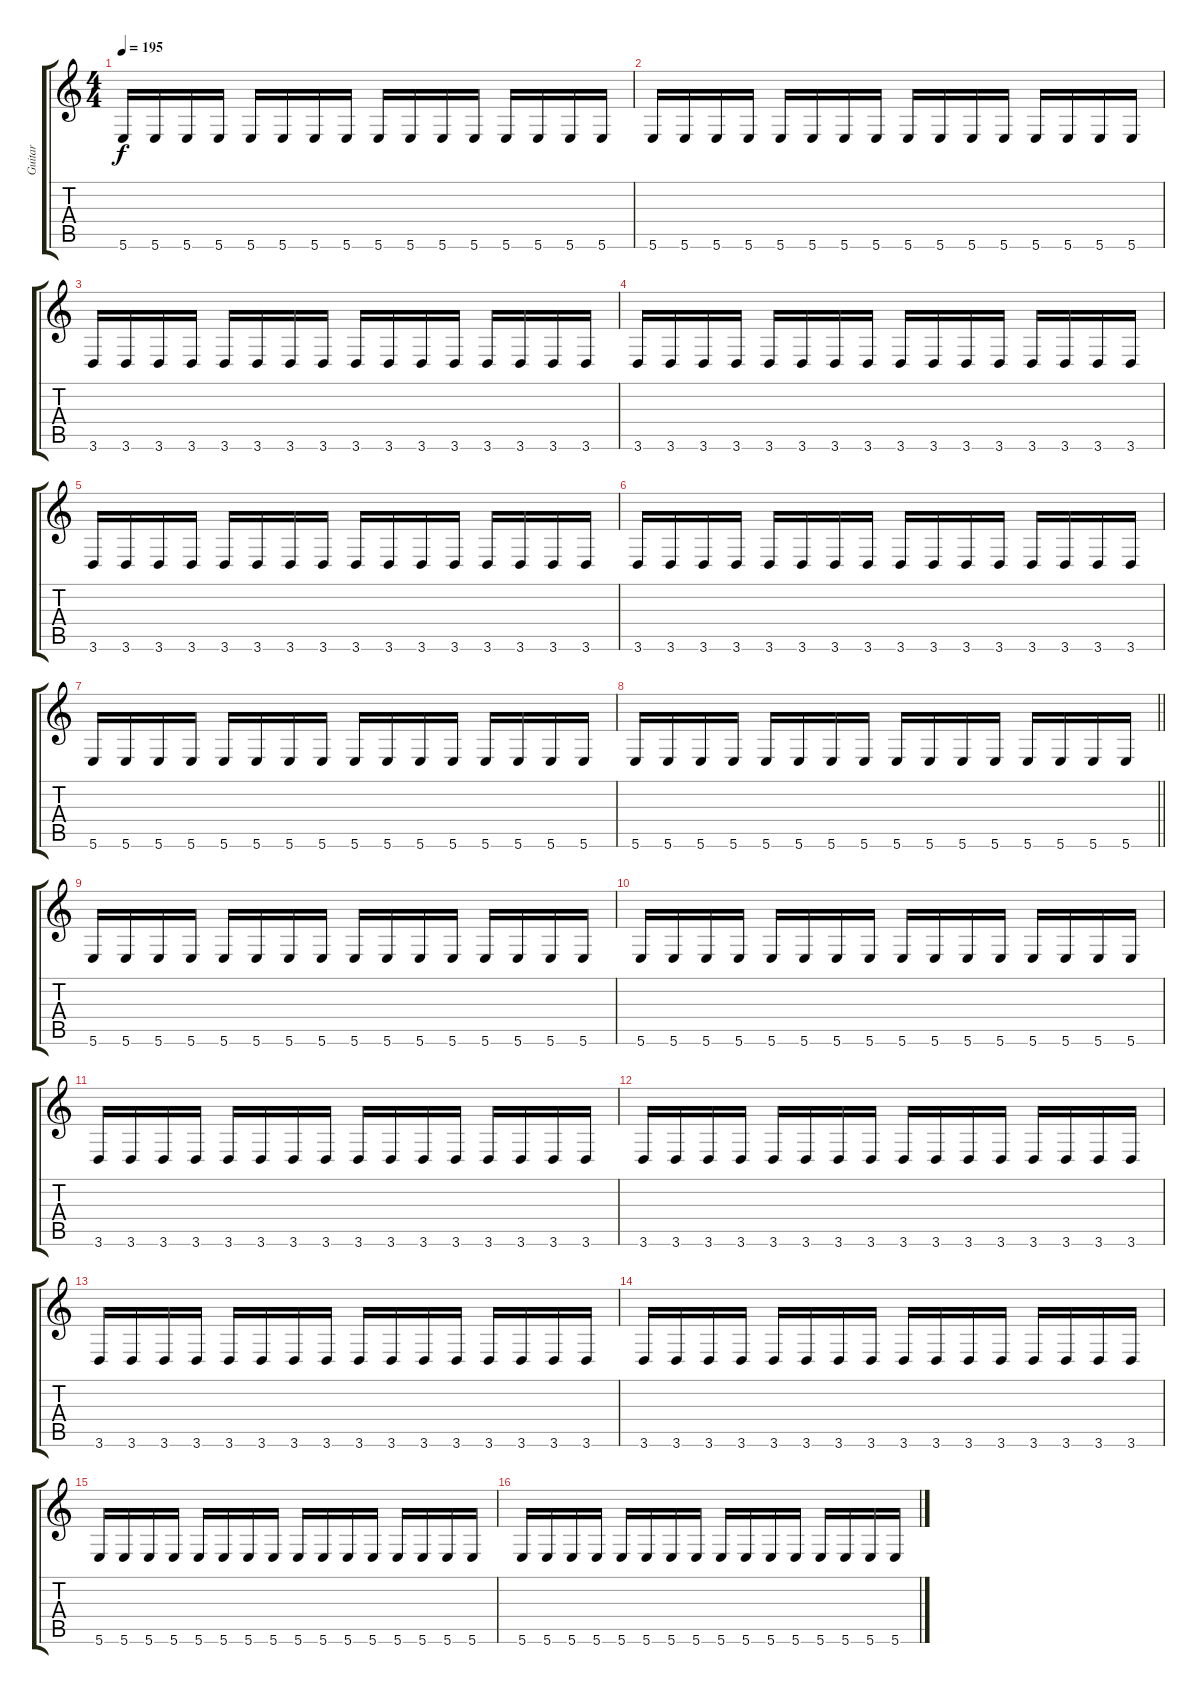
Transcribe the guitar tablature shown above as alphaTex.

\track ("Guitar" "Guitar") {instrument distortionguitar}
\staff {score tabs}
\tuning (B3 Gb3 D3 A2 E2 B1) {hide}
\ts (4 4)
\tempo 195
\clef g2
\ks c
5.6.16{dy f} 5.6.16 5.6.16 5.6.16 5.6.16 5.6.16 5.6.16 5.6.16 5.6.16 5.6.16 5.6.16 5.6.16 5.6.16 5.6.16 5.6.16 5.6.16 |
5.6.16 5.6.16 5.6.16 5.6.16 5.6.16 5.6.16 5.6.16 5.6.16 5.6.16 5.6.16 5.6.16 5.6.16 5.6.16 5.6.16 5.6.16 5.6.16 |
3.6.16 3.6.16 3.6.16 3.6.16 3.6.16 3.6.16 3.6.16 3.6.16 3.6.16 3.6.16 3.6.16 3.6.16 3.6.16 3.6.16 3.6.16 3.6.16 |
3.6.16 3.6.16 3.6.16 3.6.16 3.6.16 3.6.16 3.6.16 3.6.16 3.6.16 3.6.16 3.6.16 3.6.16 3.6.16 3.6.16 3.6.16 3.6.16 |
3.6.16 3.6.16 3.6.16 3.6.16 3.6.16 3.6.16 3.6.16 3.6.16 3.6.16 3.6.16 3.6.16 3.6.16 3.6.16 3.6.16 3.6.16 3.6.16 |
3.6.16 3.6.16 3.6.16 3.6.16 3.6.16 3.6.16 3.6.16 3.6.16 3.6.16 3.6.16 3.6.16 3.6.16 3.6.16 3.6.16 3.6.16 3.6.16 |
5.6.16 5.6.16 5.6.16 5.6.16 5.6.16 5.6.16 5.6.16 5.6.16 5.6.16 5.6.16 5.6.16 5.6.16 5.6.16 5.6.16 5.6.16 5.6.16 |
\barLineRight lightlight
5.6.16 5.6.16 5.6.16 5.6.16 5.6.16 5.6.16 5.6.16 5.6.16 5.6.16 5.6.16 5.6.16 5.6.16 5.6.16 5.6.16 5.6.16 5.6.16 |
5.6.16 5.6.16 5.6.16 5.6.16 5.6.16 5.6.16 5.6.16 5.6.16 5.6.16 5.6.16 5.6.16 5.6.16 5.6.16 5.6.16 5.6.16 5.6.16 |
5.6.16 5.6.16 5.6.16 5.6.16 5.6.16 5.6.16 5.6.16 5.6.16 5.6.16 5.6.16 5.6.16 5.6.16 5.6.16 5.6.16 5.6.16 5.6.16 |
3.6.16 3.6.16 3.6.16 3.6.16 3.6.16 3.6.16 3.6.16 3.6.16 3.6.16 3.6.16 3.6.16 3.6.16 3.6.16 3.6.16 3.6.16 3.6.16 |
3.6.16 3.6.16 3.6.16 3.6.16 3.6.16 3.6.16 3.6.16 3.6.16 3.6.16 3.6.16 3.6.16 3.6.16 3.6.16 3.6.16 3.6.16 3.6.16 |
3.6.16 3.6.16 3.6.16 3.6.16 3.6.16 3.6.16 3.6.16 3.6.16 3.6.16 3.6.16 3.6.16 3.6.16 3.6.16 3.6.16 3.6.16 3.6.16 |
3.6.16 3.6.16 3.6.16 3.6.16 3.6.16 3.6.16 3.6.16 3.6.16 3.6.16 3.6.16 3.6.16 3.6.16 3.6.16 3.6.16 3.6.16 3.6.16 |
5.6.16 5.6.16 5.6.16 5.6.16 5.6.16 5.6.16 5.6.16 5.6.16 5.6.16 5.6.16 5.6.16 5.6.16 5.6.16 5.6.16 5.6.16 5.6.16 |
5.6.16 5.6.16 5.6.16 5.6.16 5.6.16 5.6.16 5.6.16 5.6.16 5.6.16 5.6.16 5.6.16 5.6.16 5.6.16 5.6.16 5.6.16 5.6.16
